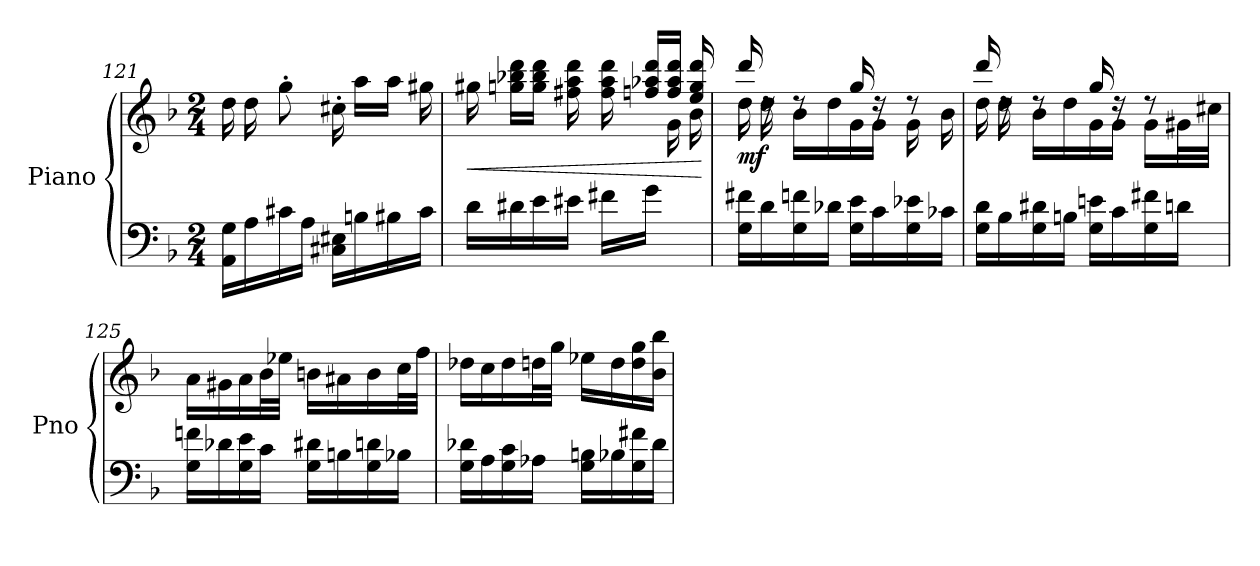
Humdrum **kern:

**kern	**kern	**dynam
*part1	*part1	*part1
*staff2	*staff1	*staff1/2
*I"Piano	*	*
*I'Pno	*	*
*clefF4	*clefG2	*
*k[b-]	*k[b-]	*
*M2/4	*M2/4	*
=121	=121	=121
16AA\ 16G\LL	16dd\	.
16A\	16dd\	.
16c#X\	8gg'\	.
16A\JJ	.	.
16C#X\ 16E#X\LL	16cc#X'\	.
16Bn\	16aa\LL	.
16B#X\	16aa\JJ	.
16c#\JJ	16gg#X\	.
!!LO:PB:g=z
=122	=122	=122
!	!	!LO:HP:b
*	*^	*
16d\LL	16gg#X\	4.ryy	<
16d#X\	16ggn\ 16bb-X\ 16ddd\LL	.	.
16e\	16gg\ 16bb-\ 16ddd\JJ	.	.
16e#X\JJ	16ff#X\ 16aa\ 16ddd\	.	.
16f#X\LL	16ff#\ 16aa\ 16ddd\	.	.
16g\JJ	16ffn/ 16aa-X/ 16ddd/LL	.	.
8ryy	16ff/ 16aa-/ 16ddd/JJ	16g\	.
.	16ee/ 16gg/ 16ddd/	16b-\	.
*	*v	*v	*
.	.	[
=123	=123	=123
*	*^	*
!	!	!	!LO:DY:b
16G\ 16f#X\LL	16ddd/	16dd\	mf
16d\	16rdd	16dd\	.
16G\ 16fn\	8rdd	16b-\LL	.
16d-X\JJ	.	16dd\	.
16G\ 16e\LL	16gg/	16g\	.
16c\	16rdd	16g\JJ	.
16G\ 16e-X\	8rdd	16g\	.
16c-X\JJ	.	16b-\	.
=124	=124	=124	=124
16G\ 16d\LL	16ddd/	16dd\	.
16B-\	16rdd	16dd\	.
16G\ 16d#X\	8rdd	16b-\LL	.
16Bn\JJ	.	16dd\	.
16G\ 16en\LL	16gg/	16g\	.
16c\	16rdd	16g\JJ	.
16G\ 16f#X\	8rdd	16g\LL	.
16dn\JJ	.	32g#X\L	.
.	.	32cc#X\JJJ	.
*	*v	*v	*
!!LO:LB:g=z
=125	=125	=125
16G\ 16fn\LL	16a\LL	.
16d-X\	16g#X\	.
16G\ 16e\	16a\	.
16c\JJ	32b-\L	.
.	32ee-X\JJJ	.
16G\ 16d#X\LL	16bn\LL	.
16Bn\	16a#X\	.
16G\ 16dn\	16b\	.
16B-X\JJ	32cc\L	.
.	32ff\JJJ	.
=126	=126	=126
16G\ 16d-X\LL	16dd-X\LL	.
16A\	16cc\	.
16G\ 16c\	16dd-\	.
16A-X\JJ	32ddn\L	.
.	32gg\JJJ	.
16G\ 16Bn\LL	16ee-X\LL	.
16B-X\	16dd\	.
16G\ 16f#X\	16dd\ 16gg\	.
16d-\JJ	16b-\ 16bb-\JJ	.
=	=	=
*-	*-	*-
